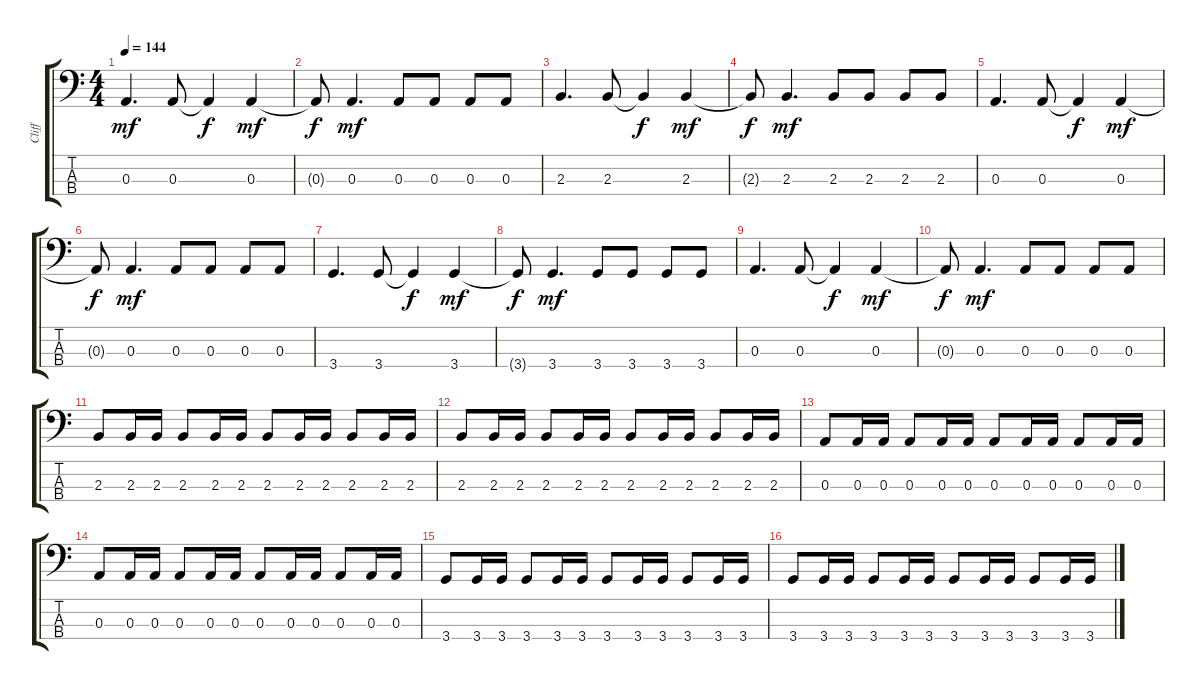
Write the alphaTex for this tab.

\track ("Cliff" "Cliff") {instrument electricbassfinger}
\staff {score tabs}
\tuning (G2 D2 A1 E1) {hide}
\ts (4 4)
\tempo 144
\clef f4
\ks c
0.3.4{d dy mf} 0.3.8 0.3{t}.4{dy f} 0.3.4{dy mf} |
0.3{t}.8{dy f} 0.3.4{d dy mf} 0.3.8 0.3.8 0.3.8 0.3.8 |
2.3.4{d} 2.3.8 2.3{t}.4{dy f} 2.3.4{dy mf} |
2.3{t}.8{dy f} 2.3.4{d dy mf} 2.3.8 2.3.8 2.3.8 2.3.8 |
0.3.4{d} 0.3.8 0.3{t}.4{dy f} 0.3.4{dy mf} |
0.3{t}.8{dy f} 0.3.4{d dy mf} 0.3.8 0.3.8 0.3.8 0.3.8 |
3.4.4{d} 3.4.8 3.4{t}.4{dy f} 3.4.4{dy mf} |
3.4{t}.8{dy f} 3.4.4{d dy mf} 3.4.8 3.4.8 3.4.8 3.4.8 |
0.3.4{d} 0.3.8 0.3{t}.4{dy f} 0.3.4{dy mf} |
0.3{t}.8{dy f} 0.3.4{d dy mf} 0.3.8 0.3.8 0.3.8 0.3.8 |
2.3.8 2.3.16 2.3.16 2.3.8 2.3.16 2.3.16 2.3.8 2.3.16 2.3.16 2.3.8 2.3.16 2.3.16 |
2.3.8 2.3.16 2.3.16 2.3.8 2.3.16 2.3.16 2.3.8 2.3.16 2.3.16 2.3.8 2.3.16 2.3.16 |
0.3.8 0.3.16 0.3.16 0.3.8 0.3.16 0.3.16 0.3.8 0.3.16 0.3.16 0.3.8 0.3.16 0.3.16 |
0.3.8 0.3.16 0.3.16 0.3.8 0.3.16 0.3.16 0.3.8 0.3.16 0.3.16 0.3.8 0.3.16 0.3.16 |
3.4.8 3.4.16 3.4.16 3.4.8 3.4.16 3.4.16 3.4.8 3.4.16 3.4.16 3.4.8 3.4.16 3.4.16 |
3.4.8 3.4.16 3.4.16 3.4.8 3.4.16 3.4.16 3.4.8 3.4.16 3.4.16 3.4.8 3.4.16 3.4.16
